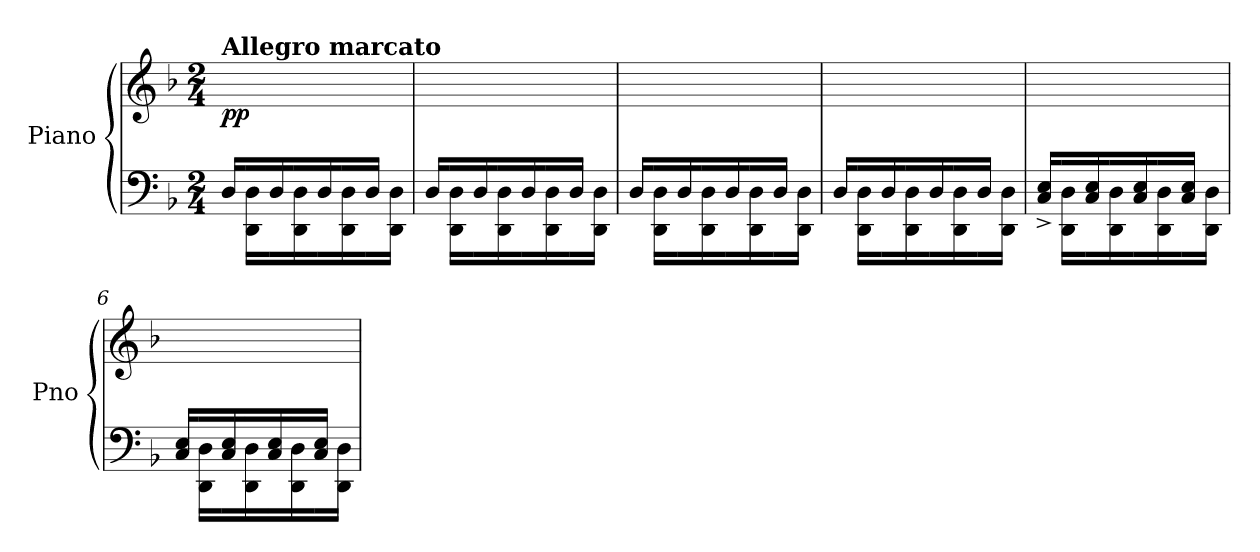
**kern	**kern	**dynam
*part1	*part1	*part1
*staff2	*staff1	*staff1/2
*I"Piano	*	*
*I'Pno	*	*
*clefF4	*clefG2	*
*k[b-]	*k[b-]	*
*M2/4	*M2/4	*
=1	=1	=1
*^	*	*
!	!	!LO:TX:a:B:t=Allegro marcato	!
!	!	!	!LO:DY:b
16D/LL	16ryy	16ryy	pp
16ryy	16DD\ 16D\LL	16ryy	.
16D/	16ryy	16ryy	.
16ryy	16DD\ 16D\	16ryy	.
16D/	16ryy	16ryy	.
16ryy	16DD\ 16D\	16ryy	.
16D/JJ	16ryy	16ryy	.
16ryy	16DD\ 16D\JJ	16ryy	.
=2	=2	=2	=2
16D/LL	16ryy	16ryy	.
16ryy	16DD\ 16D\LL	16ryy	.
16D/	16ryy	16ryy	.
16ryy	16DD\ 16D\	16ryy	.
16D/	16ryy	16ryy	.
16ryy	16DD\ 16D\	16ryy	.
16D/JJ	16ryy	16ryy	.
16ryy	16DD\ 16D\JJ	16ryy	.
=3	=3	=3	=3
16D/LL	16ryy	16ryy	.
16ryy	16DD\ 16D\LL	16ryy	.
16D/	16ryy	16ryy	.
16ryy	16DD\ 16D\	16ryy	.
16D/	16ryy	16ryy	.
16ryy	16DD\ 16D\	16ryy	.
16D/JJ	16ryy	16ryy	.
16ryy	16DD\ 16D\JJ	16ryy	.
=4	=4	=4	=4
16D/LL	16ryy	16ryy	.
16ryy	16DD\ 16D\LL	16ryy	.
16D/	16ryy	16ryy	.
16ryy	16DD\ 16D\	16ryy	.
16D/	16ryy	16ryy	.
16ryy	16DD\ 16D\	16ryy	.
16D/JJ	16ryy	16ryy	.
16ryy	16DD\ 16D\JJ	16ryy	.
!!LO:LB:g=z
=5	=5	=5	=5
16C/^> 16E/^>LL	16ryy	16ryy	.
16ryy	16DD\ 16D\LL	16ryy	.
16C/ 16E/	16ryy	16ryy	.
16ryy	16DD\ 16D\	16ryy	.
16C/ 16E/	16ryy	16ryy	.
16ryy	16DD\ 16D\	16ryy	.
16C/ 16E/JJ	16ryy	16ryy	.
16ryy	16DD\ 16D\JJ	16ryy	.
=6	=6	=6	=6
16C/ 16E/LL	16ryy	16ryy	.
16ryy	16DD\ 16D\LL	16ryy	.
16C/ 16E/	16ryy	16ryy	.
16ryy	16DD\ 16D\	16ryy	.
16C/ 16E/	16ryy	16ryy	.
16ryy	16DD\ 16D\	16ryy	.
16C/ 16E/JJ	16ryy	16ryy	.
16ryy	16DD\ 16D\JJ	16ryy	.
*v	*v	*	*
=	=	=
*-	*-	*-
